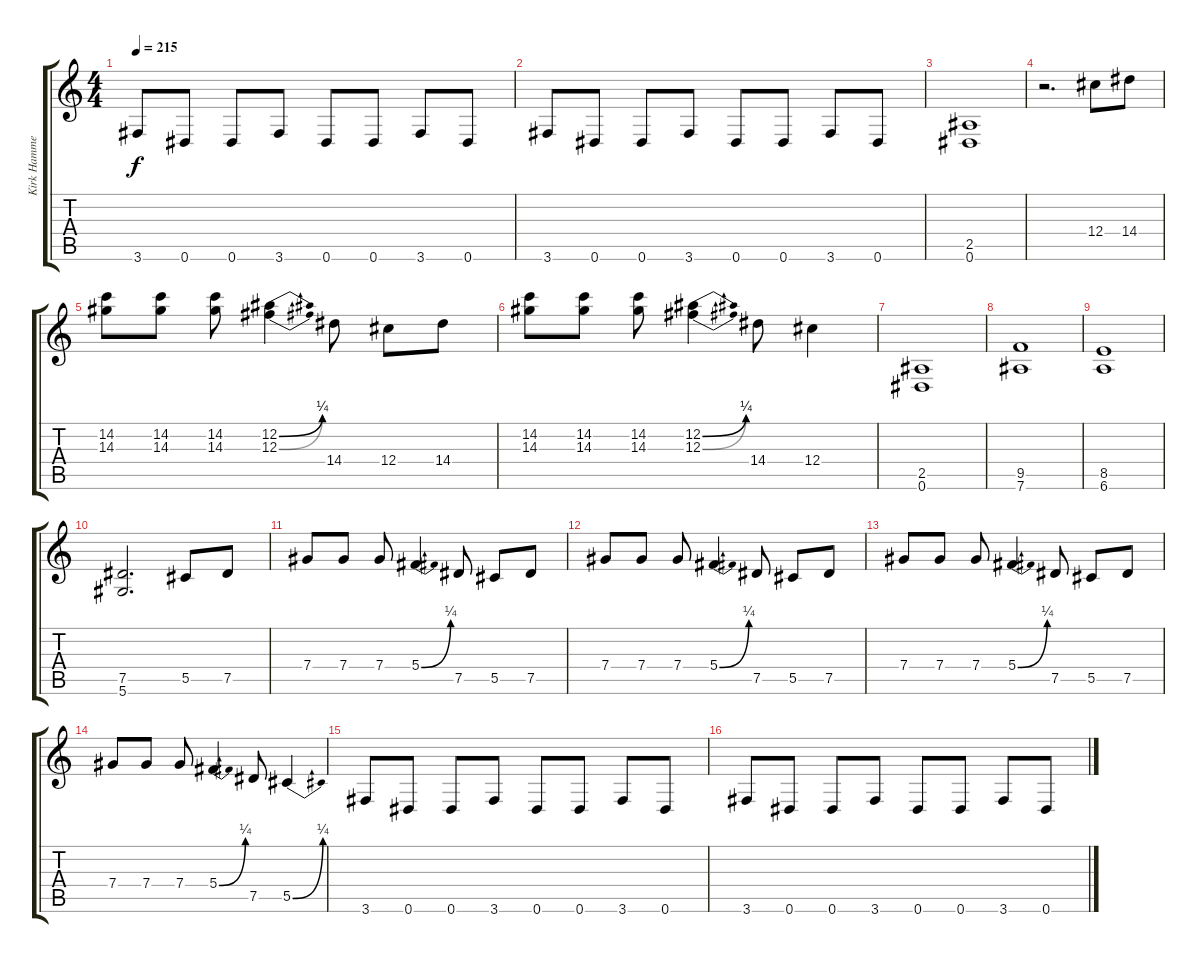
\track ("Kirk Hammet" "Kirk Hamme") {instrument distortionguitar}
\staff {score tabs}
\tuning (Eb4 Bb3 Gb3 Db3 Ab2 Eb2) {hide}
\ts (4 4)
\tempo 215
\clef g2
\ks c
3.6.8{dy f} 0.6.8 0.6.8 3.6.8 0.6.8 0.6.8 3.6.8 0.6.8 |
3.6.8 0.6.8 0.6.8 3.6.8 0.6.8 0.6.8 3.6.8 0.6.8 |
(2.5 0.6).1 |
r.2{d} 12.4.8 14.4.8 |
(14.2 14.3).8 (14.2 14.3).8 (14.2 14.3).8 (12.2{be (bend 0 0 60 1)} 12.3{be (bend 0 0 60 1)}).4 14.4.8 12.4.8 14.4.8 |
(14.2 14.3).8 (14.2 14.3).8 (14.2 14.3).8 (12.2{be (bend 0 0 60 1)} 12.3{be (bend 0 0 60 1)}).4 14.4.8 12.4.4 |
(2.5 0.6).1 |
(9.5 7.6).1 |
(8.5 6.6).1 |
(7.5 5.6).2{d} 5.5.8 7.5.8 |
7.4.8 7.4.8 7.4.8 5.4{be (bend 0 0 60 1)}.4 7.5.8 5.5.8 7.5.8 |
7.4.8 7.4.8 7.4.8 5.4{be (bend 0 0 60 1)}.4 7.5.8 5.5.8 7.5.8 |
7.4.8 7.4.8 7.4.8 5.4{be (bend 0 0 60 1)}.4 7.5.8 5.5.8 7.5.8 |
7.4.8 7.4.8 7.4.8 5.4{be (bend 0 0 60 1)}.4 7.5.8 5.5{be (bend 0 0 60 1)}.4 |
3.6.8 0.6.8 0.6.8 3.6.8 0.6.8 0.6.8 3.6.8 0.6.8 |
3.6.8 0.6.8 0.6.8 3.6.8 0.6.8 0.6.8 3.6.8 0.6.8
